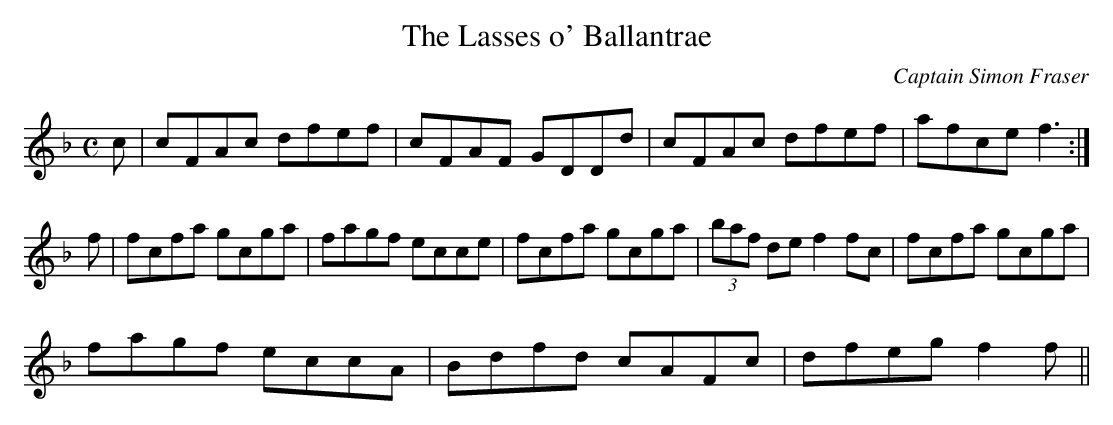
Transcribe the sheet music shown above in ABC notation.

X:1
T:Lasses o' Ballantrae, The
C:Captain Simon Fraser
M:C
L:1/8
K:F
c|cFAc dfef|cFAF GDDd|cFAc dfef|afce f3:|
f|fcfa gcga|fagf ecce|fcfa gcga|(3baf de f2 fc|fcfa gcga|
fagf eccA|Bdfd cAFc|dfeg f2f||
